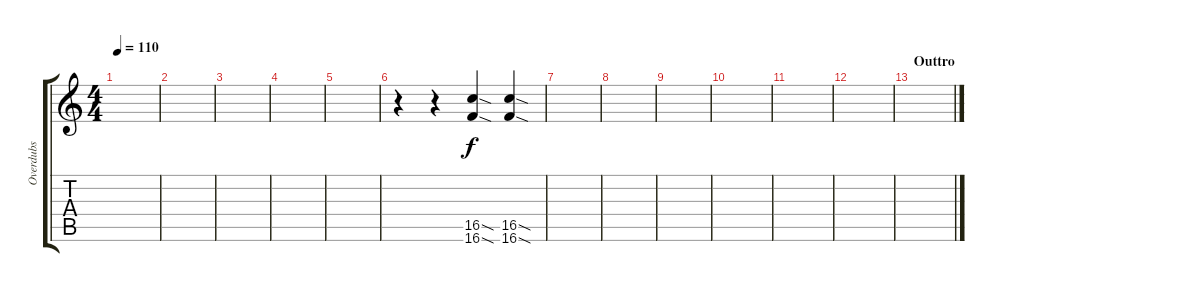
\track ("Overdubs" "Overdubs") {instrument distortionguitar}
\staff {score tabs}
\tuning (Eb4 Bb3 Gb3 Db3 Ab2 Db2) {hide}
\ts (4 4)
\tempo 110
\clef g2
\ks c
|
|
|
|
|
r.4 r.4 (16.5{sod} 16.6{sod}).4{instrument guitarfretnoise} (16.5{sod} 16.6{sod}).4 |
|
|
|
|
|
|
\section ("" "Outtro")
